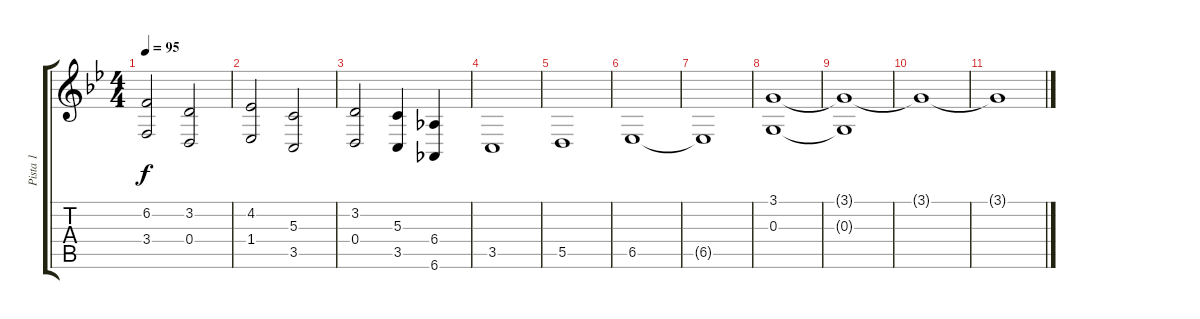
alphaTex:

\track ("Pista 1" "Pista 1") {instrument stringensemble2}
\staff {score tabs}
\tuning (E4 B3 G3 D3 A2 D2) {hide}
\ts (4 4)
\tempo 95
\clef g2
\ks gminor
(6.2 3.4).2{dy f} (3.2 0.4).2 |
(4.2 1.4).2 (5.3 3.5).2 |
(3.2 0.4).2 (5.3 3.5).4 (6.4 6.6).4 |
3.5.1 |
5.5.1 |
6.5.1 |
6.5{t}.1 |
(3.1 0.3).1 |
(3.1{t} 0.3{t}).1 |
3.1{t}.1 |
3.1{t}.1
